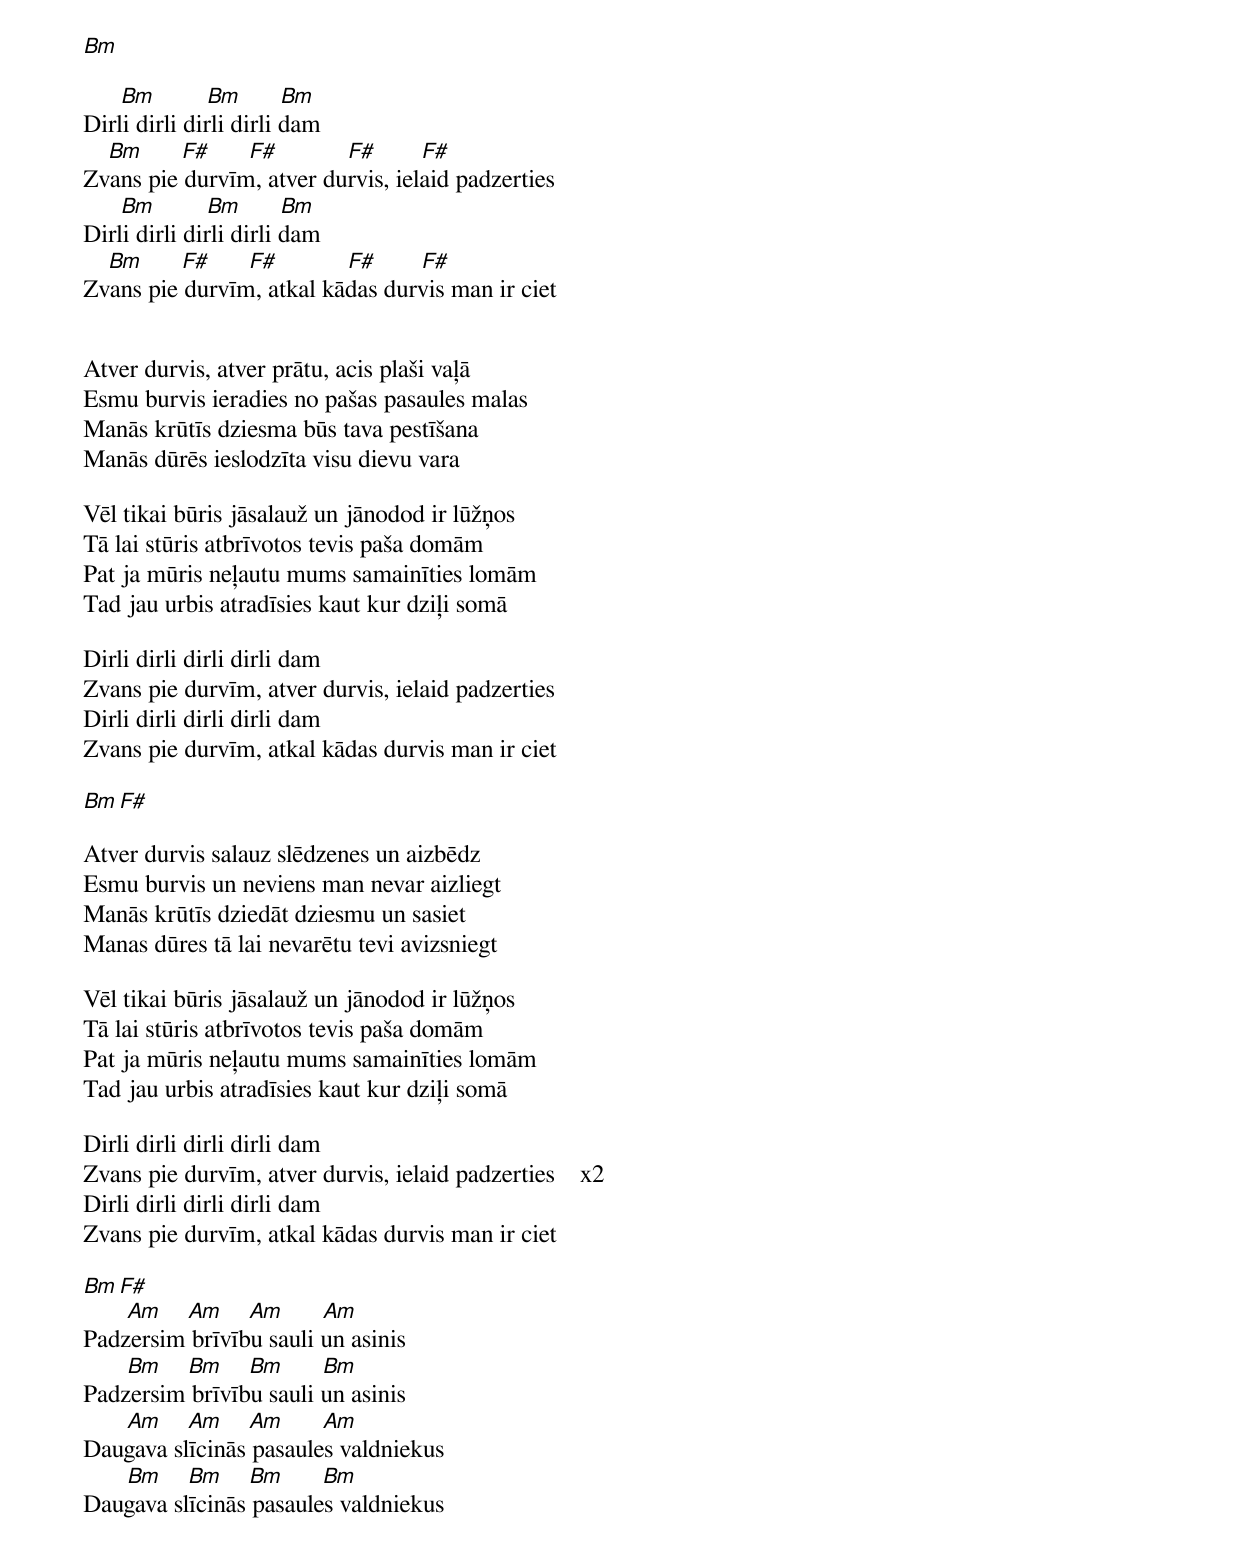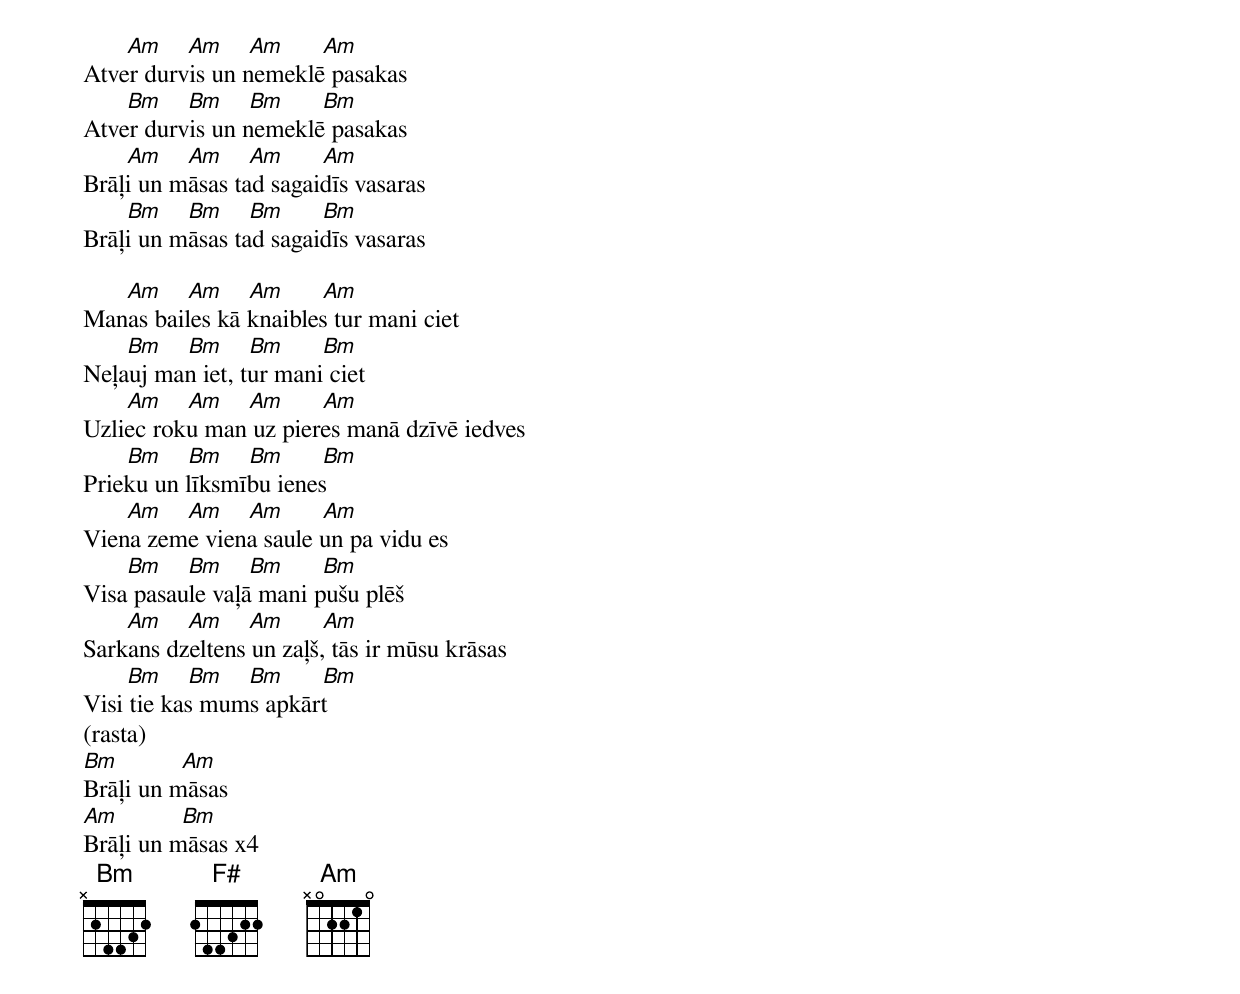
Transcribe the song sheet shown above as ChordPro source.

[Bm]

      [Bm]        [Bm]      [Bm]
Dirli dirli dirli dirli dam
    [Bm]      [F#]      [F#]           [F#]       [F#]
Zvans pie durvīm, atver durvis, ielaid padzerties
      [Bm]        [Bm]      [Bm]
Dirli dirli dirli dirli dam
    [Bm]      [F#]      [F#]           [F#]       [F#]
Zvans pie durvīm, atkal kādas durvis man ir ciet


Atver durvis, atver prātu, acis plaši vaļā
Esmu burvis ieradies no pašas pasaules malas
Manās krūtīs dziesma būs tava pestīšana
Manās dūrēs ieslodzīta visu dievu vara

Vēl tikai būris jāsalauž un jānodod ir lūžņos
Tā lai stūris atbrīvotos tevis paša domām
Pat ja mūris neļautu mums samainīties lomām
Tad jau urbis atradīsies kaut kur dziļi somā

Dirli dirli dirli dirli dam
Zvans pie durvīm, atver durvis, ielaid padzerties
Dirli dirli dirli dirli dam
Zvans pie durvīm, atkal kādas durvis man ir ciet

[Bm][F#]

Atver durvis salauz slēdzenes un aizbēdz
Esmu burvis un neviens man nevar aizliegt
Manās krūtīs dziedāt dziesmu un sasiet
Manas dūres tā lai nevarētu tevi avizsniegt

Vēl tikai būris jāsalauž un jānodod ir lūžņos
Tā lai stūris atbrīvotos tevis paša domām
Pat ja mūris neļautu mums samainīties lomām
Tad jau urbis atradīsies kaut kur dziļi somā

Dirli dirli dirli dirli dam
Zvans pie durvīm, atver durvis, ielaid padzerties    x2
Dirli dirli dirli dirli dam
Zvans pie durvīm, atkal kādas durvis man ir ciet

[Bm][F#]
       [Am]    [Am]    [Am]      [Am]
Padzersim brīvību sauli un asinis
       [Bm]    [Bm]    [Bm]      [Bm]
Padzersim brīvību sauli un asinis
       [Am]    [Am]    [Am]      [Am]
Daugava slīcinās pasaules valdniekus
       [Bm]    [Bm]    [Bm]      [Bm]
Daugava slīcinās pasaules valdniekus
       [Am]    [Am]    [Am]      [Am]
Atver durvis un nemeklē pasakas
       [Bm]    [Bm]    [Bm]      [Bm]
Atver durvis un nemeklē pasakas
       [Am]    [Am]    [Am]      [Am]
Brāļi un māsas tad sagaidīs vasaras
       [Bm]    [Bm]    [Bm]      [Bm]
Brāļi un māsas tad sagaidīs vasaras

       [Am]    [Am]    [Am]      [Am]
Manas bailes kā knaibles tur mani ciet
       [Bm]    [Bm]    [Bm]      [Bm]
Neļauj man iet, tur mani ciet
       [Am]    [Am]    [Am]      [Am]
Uzliec roku man uz pieres manā dzīvē iedves
       [Bm]    [Bm]    [Bm]      [Bm]
Prieku un līksmību ienes
       [Am]    [Am]    [Am]      [Am]
Viena zeme viena saule un pa vidu es
       [Bm]    [Bm]    [Bm]      [Bm]
Visa pasaule vaļā mani pušu plēš
       [Am]    [Am]    [Am]      [Am]
Sarkans dzeltens un zaļš, tās ir mūsu krāsas
       [Bm]    [Bm]    [Bm]      [Bm]
Visi tie kas mums apkārt
(rasta)
[Bm]          [Am]
Brāļi un māsas
[Am]          [Bm]
Brāļi un māsas x4
